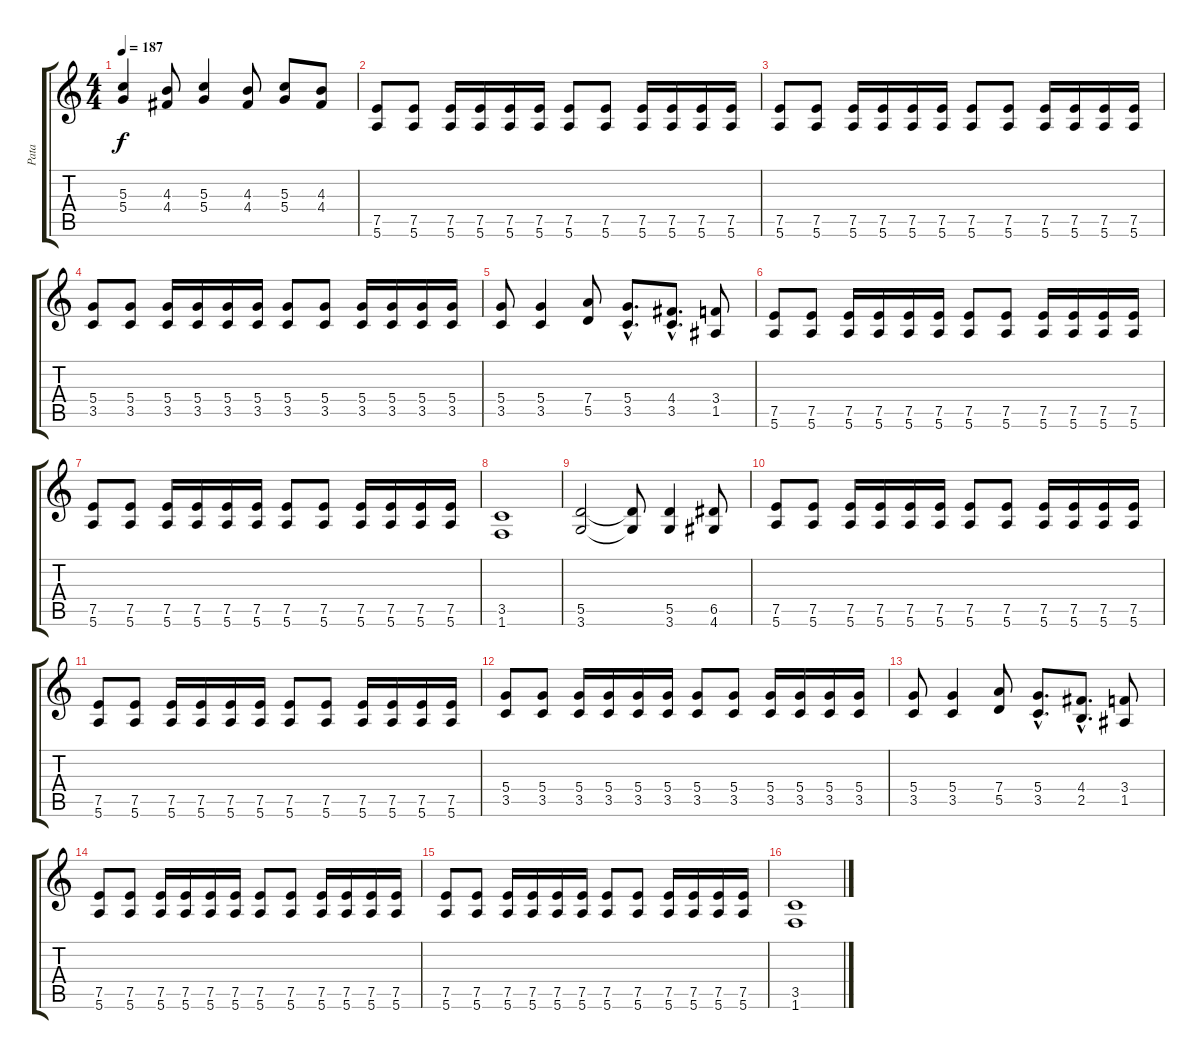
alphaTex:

\track ("Pata" "Pata") {instrument overdrivenguitar}
\staff {score tabs}
\tuning (E4 B3 G3 D3 A2 E2) {hide}
\ts (4 4)
\tempo 187
\clef g2
\ks c
(5.3 5.4).4{dy f} (4.3 4.4).8 (5.3 5.4).4 (4.3 4.4).8 (5.3 5.4).8 (4.3 4.4).8 |
(7.5 5.6).8 (7.5 5.6).8 (7.5 5.6).16 (7.5 5.6).16 (7.5 5.6).16 (7.5 5.6).16 (7.5 5.6).8 (7.5 5.6).8 (7.5 5.6).16 (7.5 5.6).16 (7.5 5.6).16 (7.5 5.6).16 |
(7.5 5.6).8 (7.5 5.6).8 (7.5 5.6).16 (7.5 5.6).16 (7.5 5.6).16 (7.5 5.6).16 (7.5 5.6).8 (7.5 5.6).8 (7.5 5.6).16 (7.5 5.6).16 (7.5 5.6).16 (7.5 5.6).16 |
(5.4 3.5).8 (5.4 3.5).8 (5.4 3.5).16 (5.4 3.5).16 (5.4 3.5).16 (5.4 3.5).16 (5.4 3.5).8 (5.4 3.5).8 (5.4 3.5).16 (5.4 3.5).16 (5.4 3.5).16 (5.4 3.5).16 |
(5.4 3.5).8 (5.4 3.5).4 (7.4 5.5).8 (5.4{hac} 3.5{hac}).8{d} (4.4{hac} 3.5{hac}).8{d} (3.4 1.5).8 |
(7.5 5.6).8 (7.5 5.6).8 (7.5 5.6).16 (7.5 5.6).16 (7.5 5.6).16 (7.5 5.6).16 (7.5 5.6).8 (7.5 5.6).8 (7.5 5.6).16 (7.5 5.6).16 (7.5 5.6).16 (7.5 5.6).16 |
(7.5 5.6).8 (7.5 5.6).8 (7.5 5.6).16 (7.5 5.6).16 (7.5 5.6).16 (7.5 5.6).16 (7.5 5.6).8 (7.5 5.6).8 (7.5 5.6).16 (7.5 5.6).16 (7.5 5.6).16 (7.5 5.6).16 |
(3.5 1.6).1 |
(5.5 3.6).2 (5.5{t} 3.6{t}).8 (5.5 3.6).4 (6.5 4.6).8 |
(7.5 5.6).8 (7.5 5.6).8 (7.5 5.6).16 (7.5 5.6).16 (7.5 5.6).16 (7.5 5.6).16 (7.5 5.6).8 (7.5 5.6).8 (7.5 5.6).16 (7.5 5.6).16 (7.5 5.6).16 (7.5 5.6).16 |
(7.5 5.6).8 (7.5 5.6).8 (7.5 5.6).16 (7.5 5.6).16 (7.5 5.6).16 (7.5 5.6).16 (7.5 5.6).8 (7.5 5.6).8 (7.5 5.6).16 (7.5 5.6).16 (7.5 5.6).16 (7.5 5.6).16 |
(5.4 3.5).8 (5.4 3.5).8 (5.4 3.5).16 (5.4 3.5).16 (5.4 3.5).16 (5.4 3.5).16 (5.4 3.5).8 (5.4 3.5).8 (5.4 3.5).16 (5.4 3.5).16 (5.4 3.5).16 (5.4 3.5).16 |
(5.4 3.5).8 (5.4 3.5).4 (7.4 5.5).8 (5.4{hac} 3.5{hac}).8{d} (4.4{hac} 2.5{hac}).8{d} (3.4 1.5).8 |
(7.5 5.6).8 (7.5 5.6).8 (7.5 5.6).16 (7.5 5.6).16 (7.5 5.6).16 (7.5 5.6).16 (7.5 5.6).8 (7.5 5.6).8 (7.5 5.6).16 (7.5 5.6).16 (7.5 5.6).16 (7.5 5.6).16 |
(7.5 5.6).8 (7.5 5.6).8 (7.5 5.6).16 (7.5 5.6).16 (7.5 5.6).16 (7.5 5.6).16 (7.5 5.6).8 (7.5 5.6).8 (7.5 5.6).16 (7.5 5.6).16 (7.5 5.6).16 (7.5 5.6).16 |
(3.5 1.6).1
